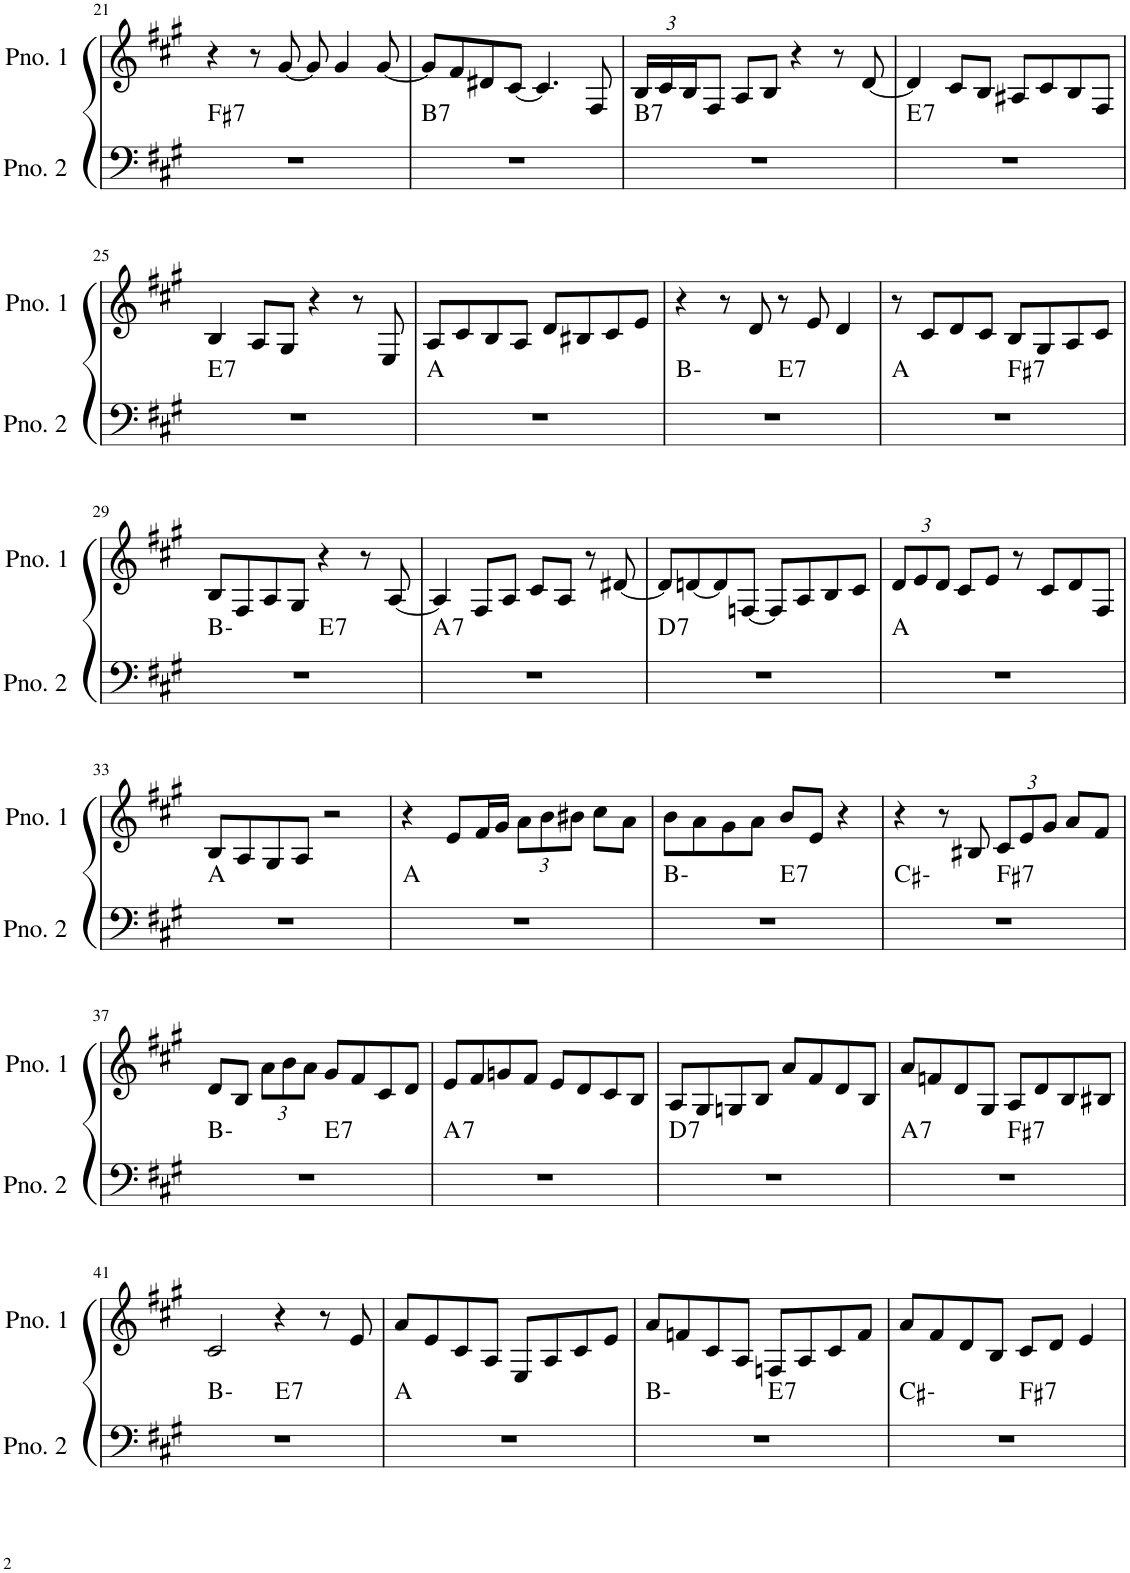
**kern	**harte	**kern
*part2	*part2	*part1
*staff2	*	*staff1
*I"ピアノ 2	*	*I"ピアノ 1
!!LO:PB:g=z
*clefF4	*	*clefG2
*k[f#c#g#]	*	*k[f#c#g#]
*M4/4	*	*M4/4
=21	=21	=21
!	!LO:H:kt=7	!
1r	F#:7	4r
.	.	8r
.	.	[8g#/
.	.	8g#/]
.	.	4g#/
.	.	[8g#/
=22	=22	=22
!	!LO:H:kt=7	!
1r	B:7	8g#/L]
.	.	8f#/
.	.	8d#X/
.	.	[8c#/J
.	.	4.c#/]
.	.	8F#/
=23	=23	=23
*	*	*Xbrackettup
!	!LO:H:kt=7	!
1r	B:7	24B/LL
.	.	24c#/
.	.	24B/J
.	.	8F#/J
.	.	8A/L
.	.	8B/J
.	.	4r
.	.	8r
.	.	[8d/
=24	=24	=24
!	!LO:H:kt=7	!
1r	E:7	4d/]
.	.	8c#/L
.	.	8B/J
.	.	8A#X/L
.	.	8c#/
.	.	8B/
.	.	8F#/J
!!LO:LB:g=z
=25	=25	=25
!	!LO:H:kt=7	!
1r	E:7	4B/
.	.	8A/L
.	.	8G#/J
.	.	4r
.	.	8r
.	.	8E/
=26	=26	=26
1r	A:maj	8A/L
.	.	8c#/
.	.	8B/
.	.	8A/J
.	.	8d/L
.	.	8B#X/
.	.	8c#/
.	.	8e/J
=27	=27	=27
*^	*	*
1r	2ryy	B:min	4r
.	.	.	8r
.	.	.	8d/
!	!	!LO:H:kt=7	!
.	2ryy	E:7	8r
.	.	.	8e/
.	.	.	4d/
=28	=28	=28	=28
1r	2ryy	A:maj	8r
.	.	.	8c#/L
.	.	.	8d/
.	.	.	8c#/J
!	!	!LO:H:kt=7	!
.	2ryy	F#:7	8B/L
.	.	.	8G#/
.	.	.	8A/
.	.	.	8c#/J
!!LO:LB:g=z
=29	=29	=29	=29
1r	2ryy	B:min	8B/L
.	.	.	8F#/
.	.	.	8A/
.	.	.	8G#/J
!	!	!LO:H:kt=7	!
.	2ryy	E:7	4r
.	.	.	8r
.	.	.	[8A/
=30	=30	=30	=30
!	!	!LO:H:kt=7	!
*v	*v	*	*
1r	A:7	4A/]
.	.	8F#/L
.	.	8A/J
.	.	8c#/L
.	.	8A/J
.	.	8r
.	.	[8d#X/
=31	=31	=31
!	!LO:H:kt=7	!
1r	D:7	8d#/L]
.	.	[8dn/
.	.	8d/]
.	.	[8Fn/J
.	.	8F/L]
.	.	8A/
.	.	8B/
.	.	8c#/J
=32	=32	=32
1r	A:maj	12d/L
.	.	12e/
.	.	12d/J
.	.	8c#/L
.	.	8e/J
.	.	8r
.	.	8c#/L
.	.	8d/
.	.	8F#/J
!!LO:LB:g=z
=33	=33	=33
1r	A:maj	8B/L
.	.	8A/
.	.	8G#/
.	.	8A/J
.	.	2r
=34	=34	=34
1r	A:maj	4r
.	.	8e/L
.	.	16f#/L
.	.	16g#/JJ
.	.	12a\L
.	.	12b\
.	.	12b#X\J
.	.	8cc#\L
.	.	8a\J
=35	=35	=35
*^	*	*
1r	2ryy	B:min	8b\L
.	.	.	8a\
.	.	.	8g#\
.	.	.	8a\J
!	!	!LO:H:kt=7	!
.	2ryy	E:7	8b/L
.	.	.	8e/J
.	.	.	4r
=36	=36	=36	=36
1r	2ryy	C#:min	4r
.	.	.	8r
.	.	.	8B#X/
!	!	!LO:H:kt=7	!
.	2ryy	F#:7	12c#/L
.	.	.	12e/
.	.	.	12g#/J
.	.	.	8a/L
.	.	.	8f#/J
!!LO:LB:g=z
=37	=37	=37	=37
1r	2ryy	B:min	8d/L
.	.	.	8B/J
.	.	.	12a\L
.	.	.	12b\
.	.	.	12a\J
!	!	!LO:H:kt=7	!
.	2ryy	E:7	8g#/L
.	.	.	8f#/
.	.	.	8c#/
.	.	.	8d/J
=38	=38	=38	=38
!	!	!LO:H:kt=7	!
*v	*v	*	*
1r	A:7	8e/L
.	.	8f#/
.	.	8gn/
.	.	8f#/J
.	.	8e/L
.	.	8d/
.	.	8c#/
.	.	8B/J
=39	=39	=39
!	!LO:H:kt=7	!
1r	D:7	8A/L
.	.	8G#/
.	.	8Gn/
.	.	8B/J
.	.	8a/L
.	.	8f#/
.	.	8d/
.	.	8B/J
=40	=40	=40
!	!LO:H:kt=7	!
*^	*	*
1r	2ryy	A:7	8a/L
.	.	.	8fn/
.	.	.	8d/
.	.	.	8G#/J
!	!	!LO:H:kt=7	!
.	2ryy	F#:7	8A/L
.	.	.	8d/
.	.	.	8B/
.	.	.	8B#X/J
!!LO:LB:g=z
=41	=41	=41	=41
1r	2ryy	B:min	2c#/
!	!	!LO:H:kt=7	!
.	2ryy	E:7	4r
.	.	.	8r
.	.	.	8e/
*v	*v	*	*
=42	=42	=42
1r	A:maj	8a/L
.	.	8e/
.	.	8c#/
.	.	8A/J
.	.	8E/L
.	.	8A/
.	.	8c#/
.	.	8e/J
=43	=43	=43
*^	*	*
1r	2ryy	B:min	8a/L
.	.	.	8fn/
.	.	.	8c#/
.	.	.	8A/J
!	!	!LO:H:kt=7	!
.	2ryy	E:7	8Fn/L
.	.	.	8A/
.	.	.	8c#/
.	.	.	8f/J
=44	=44	=44	=44
1r	2ryy	C#:min	8a/L
.	.	.	8f#/
.	.	.	8d/
.	.	.	8B/J
!	!	!LO:H:kt=7	!
.	2ryy	F#:7	8c#/L
.	.	.	8d/J
.	.	.	4e/
*v	*v	*	*
=	=	=
*-	*-	*-
